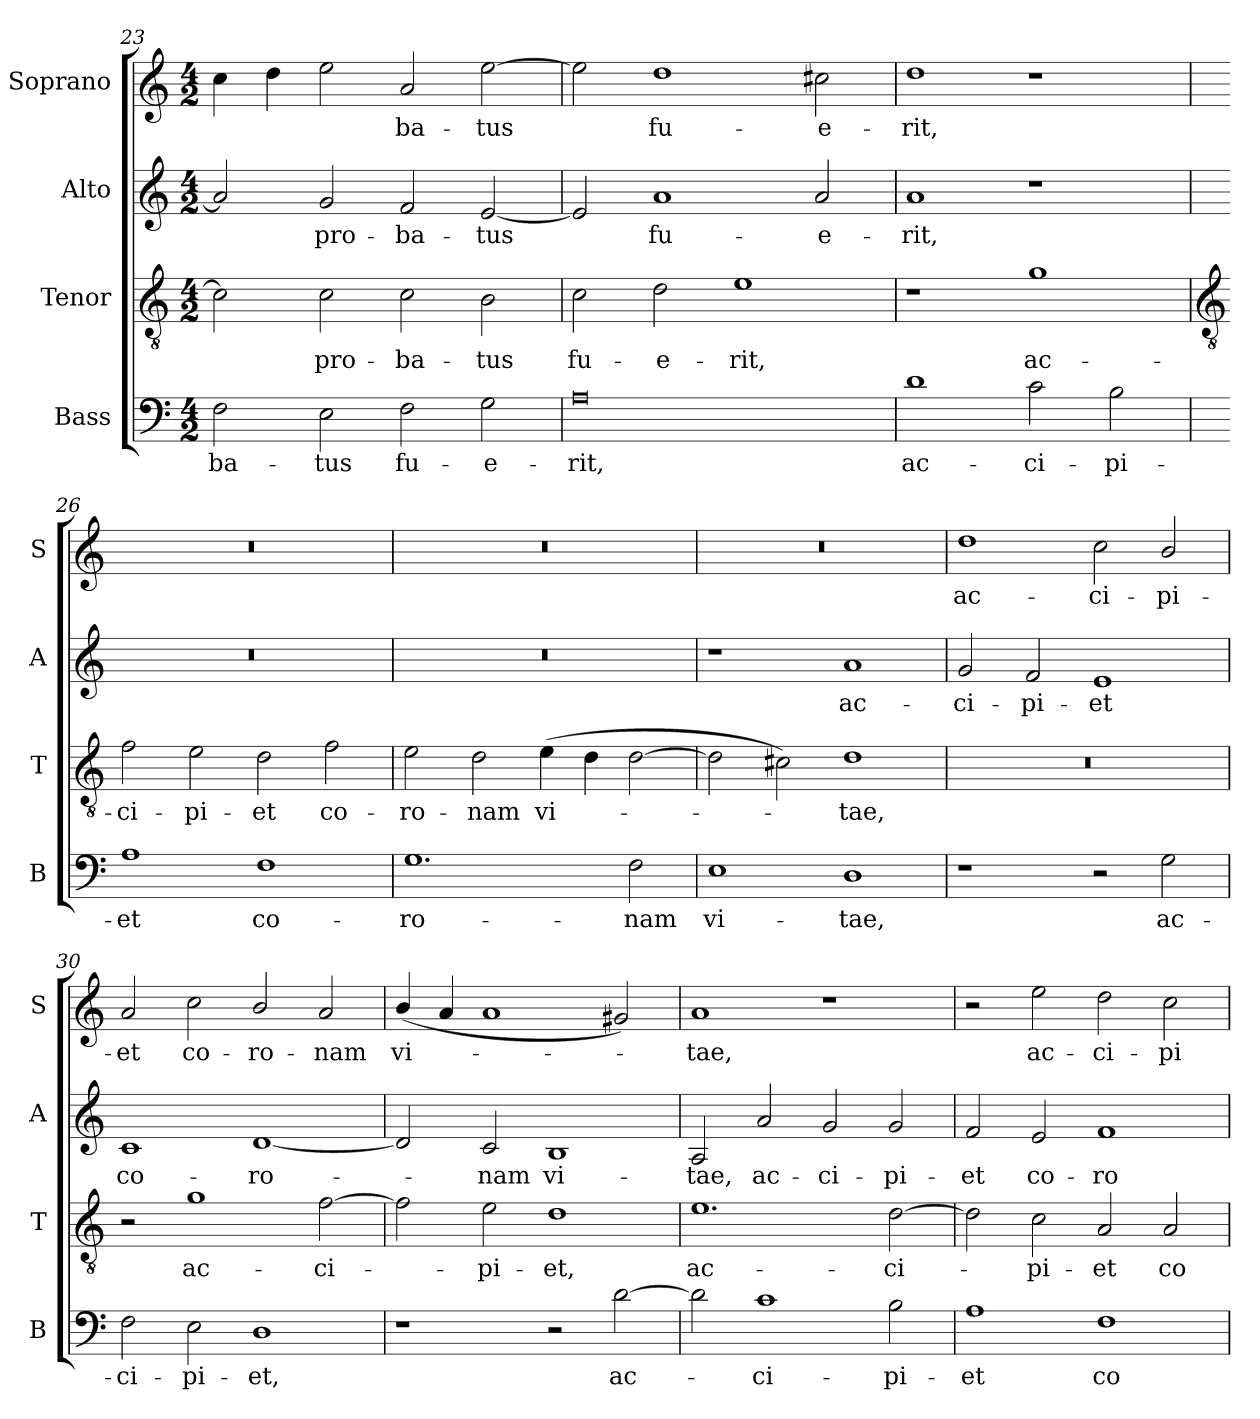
**kern	**text	**kern	**text	**kern	**text	**kern	**text
*part4	*part4	*part3	*part3	*part2	*part2	*part1	*part1
*staff4	*staff4	*staff3	*staff3	*staff2	*staff2	*staff1	*staff1
*I"Bass	*	*I"Tenor	*	*I"Alto	*	*I"Soprano	*
*I'B	*	*I'T	*	*I'A	*	*I'S	*
*clefF4	*	*clefGv2	*	*clefG2	*	*clefG2	*
*k[]	*	*k[]	*	*k[]	*	*k[]	*
*C:	*	*C:	*	*C:	*	*C:	*
*M4/2	*	*M4/2	*	*M4/2	*	*M4/2	*
=23	=23	=23	=23	=23	=23	=23	=23
!	!LO:LY:b	!	!	!	!	!	!
2F	-ba-	2c]	.	2a]	.	4cc	.
.	.	.	.	.	.	4dd	.
!	!LO:LY:b	!	!LO:LY:b	!	!LO:LY:b	!	!
2E	-tus	2c	pro-	2g	pro-	2ee	.
!	!LO:LY:b	!	!LO:LY:b	!	!LO:LY:b	!	!LO:LY:b
2F	fu-	2c	-ba-	2f	-ba-	2a	ba-
!	!LO:LY:b	!	!LO:LY:b	!	!LO:LY:b	!	!LO:LY:b
2G	-e-	2B	-tus	[2e	-tus	[2ee	-tus
=24	=24	=24	=24	=24	=24	=24	=24
!	!LO:LY:b	!	!LO:LY:b	!	!	!	!
0A	-rit,	2c	fu-	2e]	.	2ee]	.
!	!	!	!LO:LY:b	!	!LO:LY:b	!	!LO:LY:b
.	.	2d	-e-	1a	fu-	1dd	fu-
!	!	!	!LO:LY:b	!	!	!	!
.	.	1e	-rit,	.	.	.	.
!	!	!	!	!	!LO:LY:b	!	!LO:LY:b
.	.	.	.	2a	-e-	2cc#X	-e-
=25	=25	=25	=25	=25	=25	=25	=25
!	!LO:LY:b	!	!	!	!LO:LY:b	!	!LO:LY:b
1d	ac-	1r	.	1a	-rit,	1dd	-rit,
!	!LO:LY:b	!	!LO:LY:b	!	!	!	!
2c	-ci-	1g	ac-	1r	.	1r	.
!	!LO:LY:b	!	!	!	!	!	!
2B	-pi-	.	.	.	.	.	.
!!LO:LB:g=z
=26	=26	=26	=26	=26	=26	=26	=26
*	*	*clefGv2	*	*	*	*	*
!	!LO:LY:b	!	!LO:LY:b	!	!	!	!
1A	-et	2f	-ci-	0r	.	0r	.
!	!	!	!LO:LY:b	!	!	!	!
.	.	2e	-pi-	.	.	.	.
!	!LO:LY:b	!	!LO:LY:b	!	!	!	!
1F	co-	2d	-et	.	.	.	.
!	!	!	!LO:LY:b	!	!	!	!
.	.	2f	co-	.	.	.	.
=27	=27	=27	=27	=27	=27	=27	=27
!	!LO:LY:b	!	!LO:LY:b	!	!	!	!
1.G	-ro-	2e	-ro-	0r	.	0r	.
!	!	!	!LO:LY:b	!	!	!	!
.	.	2d	-nam	.	.	.	.
!	!	!	!LO:LY:b	!	!	!	!
.	.	(>4e	vi-	.	.	.	.
.	.	4d	.	.	.	.	.
!	!LO:LY:b	!	!	!	!	!	!
2F	-nam	[2d	.	.	.	.	.
=28	=28	=28	=28	=28	=28	=28	=28
!	!LO:LY:b	!	!	!	!	!	!
1E	vi-	2d]	.	1r	.	0r	.
.	.	2c#X)	.	.	.	.	.
!	!LO:LY:b	!	!LO:LY:b	!	!LO:LY:b	!	!
1D	-tae,	1d	tae,	1a	ac-	.	.
=29	=29	=29	=29	=29	=29	=29	=29
!	!	!	!	!	!LO:LY:b	!	!LO:LY:b
1r	.	0r	.	2g	-ci-	1dd	ac-
!	!	!	!	!	!LO:LY:b	!	!
.	.	.	.	2f	-pi-	.	.
!	!	!	!	!	!LO:LY:b	!	!LO:LY:b
2r	.	.	.	1e	-et	2cc	-ci-
!	!LO:LY:b	!	!	!	!	!	!LO:LY:b
2G	ac-	.	.	.	.	2b/	-pi-
=30	=30	=30	=30	=30	=30	=30	=30
!	!LO:LY:b	!	!	!	!LO:LY:b	!	!LO:LY:b
2F	-ci-	2r	.	1c	co-	2a	-et
!	!LO:LY:b	!	!LO:LY:b	!	!	!	!LO:LY:b
2E	-pi-	1g	ac-	.	.	2cc	co-
!	!LO:LY:b	!	!	!	!LO:LY:b	!	!LO:LY:b
1D	-et,	.	.	[1d	-ro-	2b/	-ro-
!	!	!	!LO:LY:b	!	!	!	!LO:LY:b
.	.	[2f	-ci-	.	.	2a	-nam
=31	=31	=31	=31	=31	=31	=31	=31
!	!	!	!	!	!	!	!LO:LY:b
1r	.	2f]	.	2d]	.	(<4b/	vi-
.	.	.	.	.	.	4a	.
!	!	!	!LO:LY:b	!	!LO:LY:b	!	!
.	.	2e	pi-	2c	nam	1a	.
!	!	!	!LO:LY:b	!	!LO:LY:b	!	!
2r	.	1d	-et,	1B	vi-	.	.
!	!LO:LY:b	!	!	!	!	!	!
[2d	ac-	.	.	.	.	2g#X)	.
=32	=32	=32	=32	=32	=32	=32	=32
!	!	!	!LO:LY:b	!	!LO:LY:b	!	!LO:LY:b
2d]	.	1.e	ac-	2A	-tae,	1a	tae,
!	!LO:LY:b	!	!	!	!LO:LY:b	!	!
1c	ci-	.	.	2a	ac-	.	.
!	!	!	!	!	!LO:LY:b	!	!
.	.	.	.	2g	-ci-	1r	.
!	!LO:LY:b	!	!LO:LY:b	!	!LO:LY:b	!	!
2B	-pi-	[2d	-ci-	2g	-pi-	.	.
=33	=33	=33	=33	=33	=33	=33	=33
!	!LO:LY:b	!	!	!	!LO:LY:b	!	!
1A	-et	2d]	.	2f	-et	2r	.
!	!	!	!LO:LY:b	!	!LO:LY:b	!	!LO:LY:b
.	.	2c	pi-	2e	co-	2ee	ac-
!	!LO:LY:b	!	!LO:LY:b	!	!LO:LY:b	!	!LO:LY:b
1F	co-	2A	-et	1f	-ro-	2dd	-ci-
!	!	!	!LO:LY:b	!	!	!	!LO:LY:b
.	.	2A	co-	.	.	2cc	-pi-
=	=	=	=	=	=	=	=
*-	*-	*-	*-	*-	*-	*-	*-
